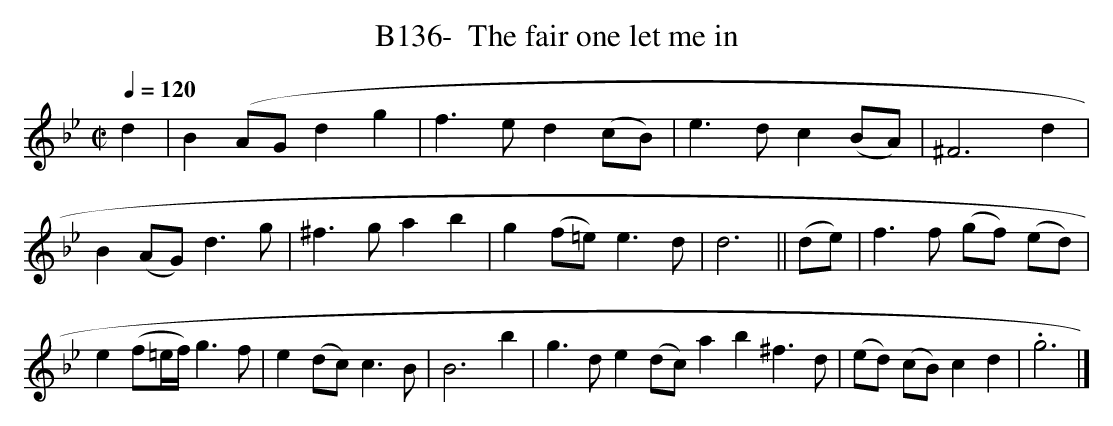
X:1
T:B136-  The fair one let me in
Q:1/4=120
L:1/4
M:C|
K:Gm
d|B(A/2G/2dg|f3/2e/2d(c/2B/2)|e3/2d/2c(B/2A/2)|^F3d|\
B(A/2G/2)d3/2g/2|^f3/2g/2ab|g(f/2=e/2)e3/2d/2|d3||(d/2e/2)|\
f3/2f/2 (g/2f/2) (e/2d/2)|e(f/2=e/4f/4)g3/2f/2|e(d/2c/2)c3/2B/2|\
B3b|g3/2d/2e(d/2c/2)ab^f3/2d/2|(e/2d/2) (c/2B/2)cd|.g3|]
